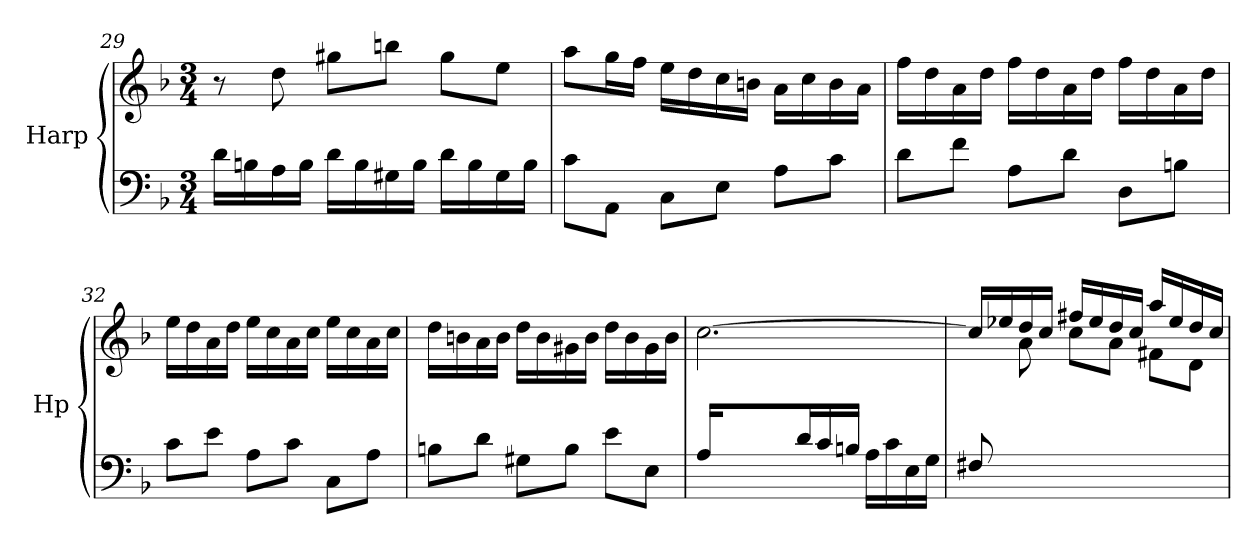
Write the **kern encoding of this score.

**kern	**kern
*part1	*part1
*staff2	*staff1
*I"Harp	*
*I'Hp	*
*clefF4	*clefG2
*k[b-]	*k[b-]
*M3/4	*M3/4
=29	=29
16d\LL	8r
16Bn\	.
16A\	8dd\
16B\JJ	.
16d\LL	8gg#X\L
16B\	.
16G#X\	8bbn\J
16B\JJ	.
16d\LL	8gg#\L
16B\	.
16G#\	8ee\J
16B\JJ	.
=30	=30
8c\L	8aa\L
8AA\J	16gg\L
.	16ff\JJ
8C\L	16ee\LL
.	16dd\
8E\J	16cc\
.	16bn\JJ
8A\L	16a\LL
.	16cc\
8c\J	16b\
.	16a\JJ
!!LO:LB:g=z
=31	=31
8d\L	16ff\LL
.	16dd\
8f\J	16a\
.	16dd\JJ
8A\L	16ff\LL
.	16dd\
8d\J	16a\
.	16dd\JJ
8D\L	16ff\LL
.	16dd\
8Bn\J	16a\
.	16dd\JJ
=32	=32
8c\L	16ee\LL
.	16dd\
8e\J	16a\
.	16dd\JJ
8A\L	16ee\LL
.	16cc\
8c\J	16a\
.	16cc\JJ
8C\L	16ee\LL
.	16cc\
8A\J	16a\
.	16cc\JJ
=33	=33
8Bn\L	16dd\LL
.	16bn\
8d\J	16a\
.	16b\JJ
8G#X\L	16dd\LL
.	16b\
8B\J	16g#X\
.	16b\JJ
8e\L	16dd\LL
.	16b\
8E\J	16g#\
.	16b\JJ
!!LO:PB:g=z
=34	=34
*	*^
16A/LL	[2.cc\	16ryy
4ryy	.	16a\
.	.	16g\
.	.	16f\JJ
.	.	16e\LL
16d/	.	4..ryy
16c/	.	.
16Bn/JJ	.	.
16A\LL	.	.
16c\	.	.
16E\	.	.
16G\JJ	.	.
=35	=35	=35
8F#X/L	16cc/LL]	8ryy
.	16ee-X/	.
2ryy	16dd/	8a\J
.	16cc/JJ	.
.	16ff#X/LL	8cc\L
.	16ee-/	.
.	16dd/	8a\J
.	16cc/JJ	.
.	16aa/LL	8f#X\L
.	16ee-/	.
8ryy	16dd/	8d\J
.	16cc/JJ	.
*	*v	*v
=	=
*-	*-
